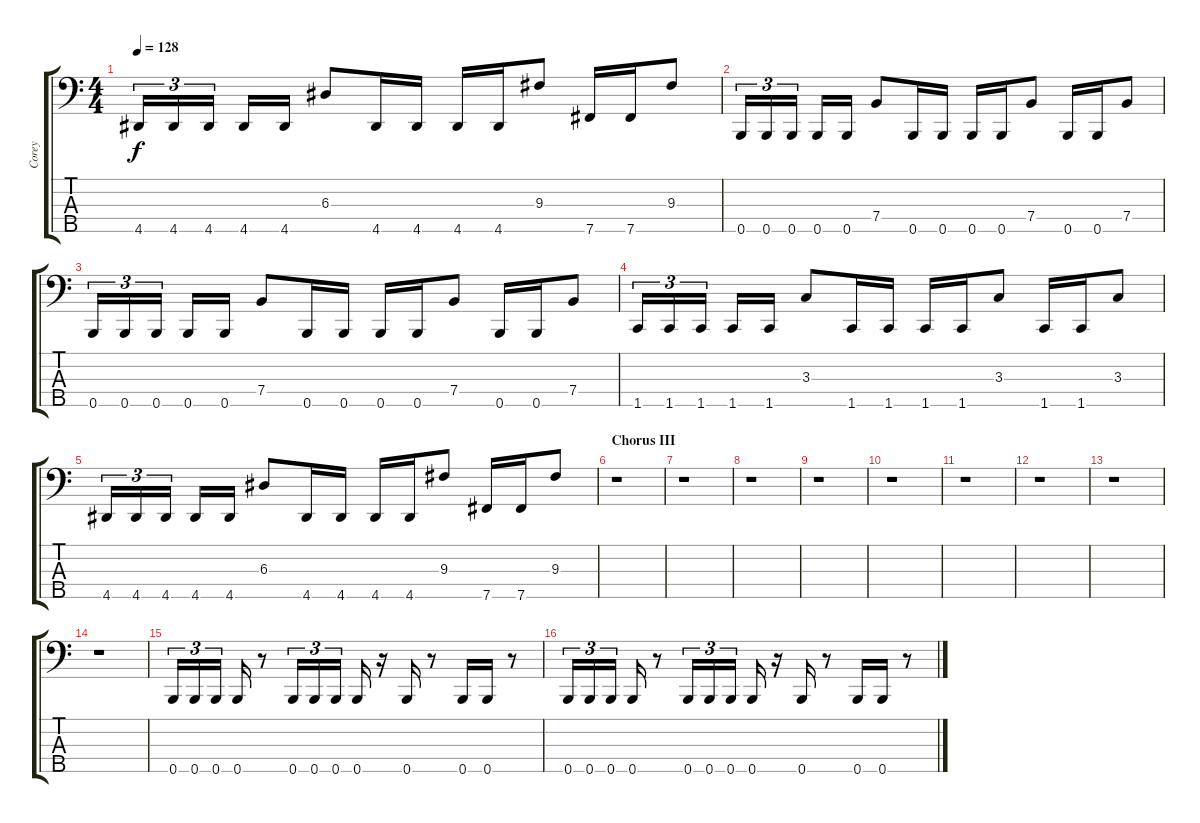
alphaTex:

\track ("Corey" "Corey") {instrument electricbassfinger}
\staff {score tabs}
\tuning (G2 D2 A1 E1 B0) {hide}
\ts (4 4)
\tempo 128
\clef f4
\ks c
4.5.16{tu (3 2) dy f} 4.5.16{tu (3 2)} 4.5.16{tu (3 2)} 4.5.16 4.5.16 6.3.8 4.5.16 4.5.16 4.5.16 4.5.16 9.3.8 7.5.16 7.5.16 9.3.8 |
0.5.16{tu (3 2)} 0.5.16{tu (3 2)} 0.5.16{tu (3 2)} 0.5.16 0.5.16 7.4.8 0.5.16 0.5.16 0.5.16 0.5.16 7.4.8 0.5.16 0.5.16 7.4.8 |
0.5.16{tu (3 2)} 0.5.16{tu (3 2)} 0.5.16{tu (3 2)} 0.5.16 0.5.16 7.4.8 0.5.16 0.5.16 0.5.16 0.5.16 7.4.8 0.5.16 0.5.16 7.4.8 |
1.5.16{tu (3 2)} 1.5.16{tu (3 2)} 1.5.16{tu (3 2)} 1.5.16 1.5.16 3.3.8 1.5.16 1.5.16 1.5.16 1.5.16 3.3.8 1.5.16 1.5.16 3.3.8 |
4.5.16{tu (3 2)} 4.5.16{tu (3 2)} 4.5.16{tu (3 2)} 4.5.16 4.5.16 6.3.8 4.5.16 4.5.16 4.5.16 4.5.16 9.3.8 7.5.16 7.5.16 9.3.8 |
\section ("" "Chorus III")
r.1 |
r.1 |
r.1 |
r.1 |
r.1 |
r.1 |
r.1 |
r.1 |
r.1 |
0.5.16{tu (3 2)} 0.5.16{tu (3 2)} 0.5.16{tu (3 2)} 0.5.16 r.8 0.5.16{tu (3 2)} 0.5.16{tu (3 2)} 0.5.16{tu (3 2)} 0.5.16 r.16 0.5.16 r.8 0.5.16 0.5.16 r.8 |
0.5.16{tu (3 2)} 0.5.16{tu (3 2)} 0.5.16{tu (3 2)} 0.5.16 r.8 0.5.16{tu (3 2)} 0.5.16{tu (3 2)} 0.5.16{tu (3 2)} 0.5.16 r.16 0.5.16 r.8 0.5.16 0.5.16 r.8
